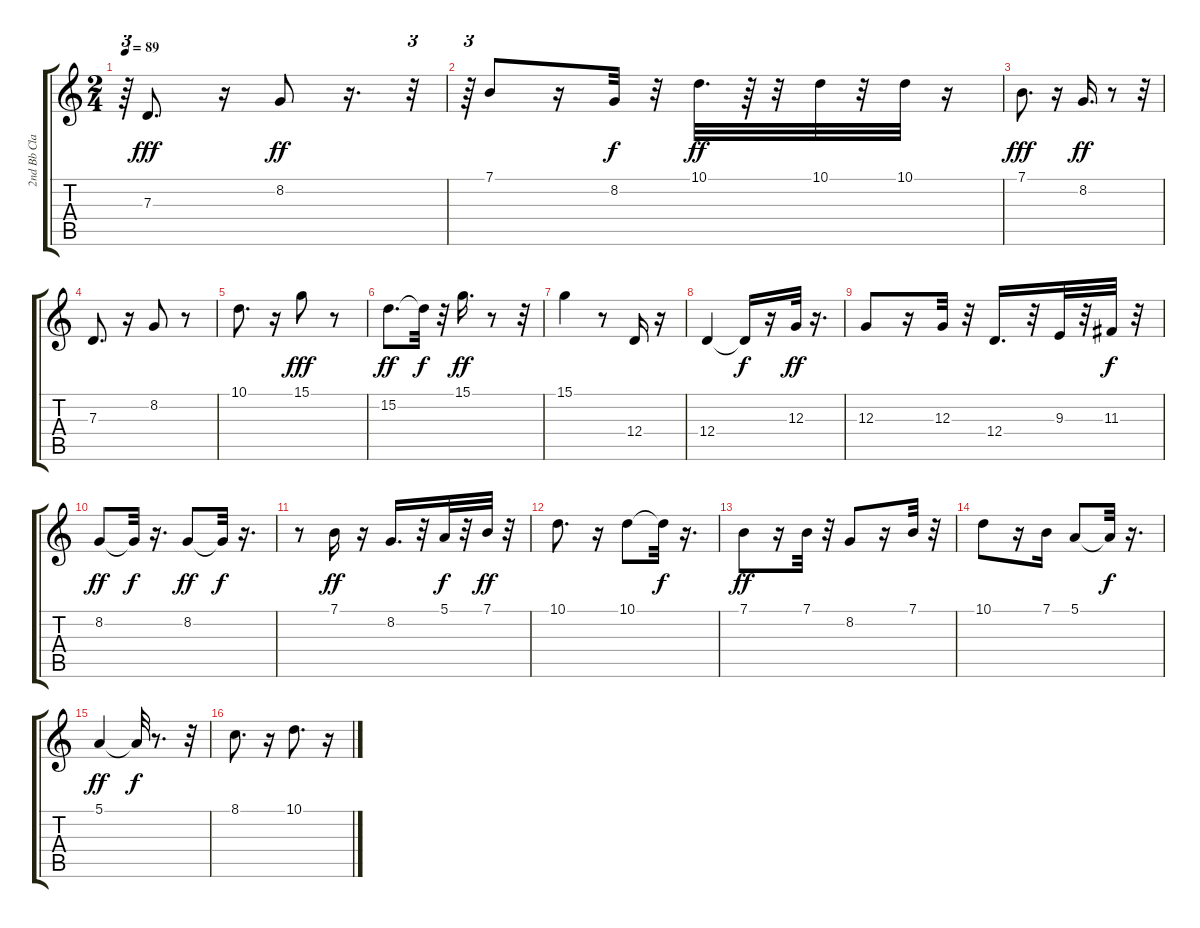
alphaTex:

\track ("2nd Bb Clarinet" "2nd Bb Cla") {instrument clarinet}
\staff {score tabs}
\tuning (E4 B3 G3 D3 A2 E2) {hide}
\ts (2 4)
\tempo 89
\clef g2
\ks c
r.64{tu (3 2) dy f} 7.3.8{d dy fff} r.16 8.2.8{dy ff} r.16{d} r.32{tu (3 2)} |
r.64{tu (3 2)} 7.1.8 r.16 8.2.32{dy f} r.32 10.1.32{d dy ff} r.64 r.32 10.1.32 r.32 10.1.32 r.16 |
7.1.8{d dy fff} r.16 8.2.16{d dy ff} r.8 r.32 |
7.3.8{d} r.16 8.2.8 r.8 |
10.1.8{d} r.16 15.1.8{dy fff} r.8 |
15.2.8{d dy ff} 15.2{t}.32{dy f} r.32 15.1.16{d dy ff} r.8 r.32 |
15.1.4 r.8 12.4.16 r.16 |
12.4.4 12.4{t}.16{dy f} r.16 12.3.32{dy ff} r.16{d} |
12.3.8 r.16 12.3.32 r.32 12.4.16{d} r.32 9.3.32 r.32 11.3.32{dy f} r.32 |
8.2.8{dy ff} 8.2{t}.32{dy f} r.16{d} 8.2.8{dy ff} 8.2{t}.32{dy f} r.16{d} |
r.8 7.1.16{dy ff} r.16 8.2.16{d} r.32 5.1.32{dy f} r.32 7.1.32{dy ff} r.32 |
10.1.8{d} r.16 10.1.8 10.1{t}.32{dy f} r.16{d} |
7.1.8{dy ff} r.16 7.1.32 r.32 8.2.8 r.16 7.1.32 r.32 |
10.1.8 r.16 7.1.16 5.1.8 5.1{t}.32{dy f} r.16{d} |
5.1.4{dy ff} 5.1{t}.32{dy f} r.8{d} r.32 |
8.1.8{d} r.16 10.1.8{d} r.16
